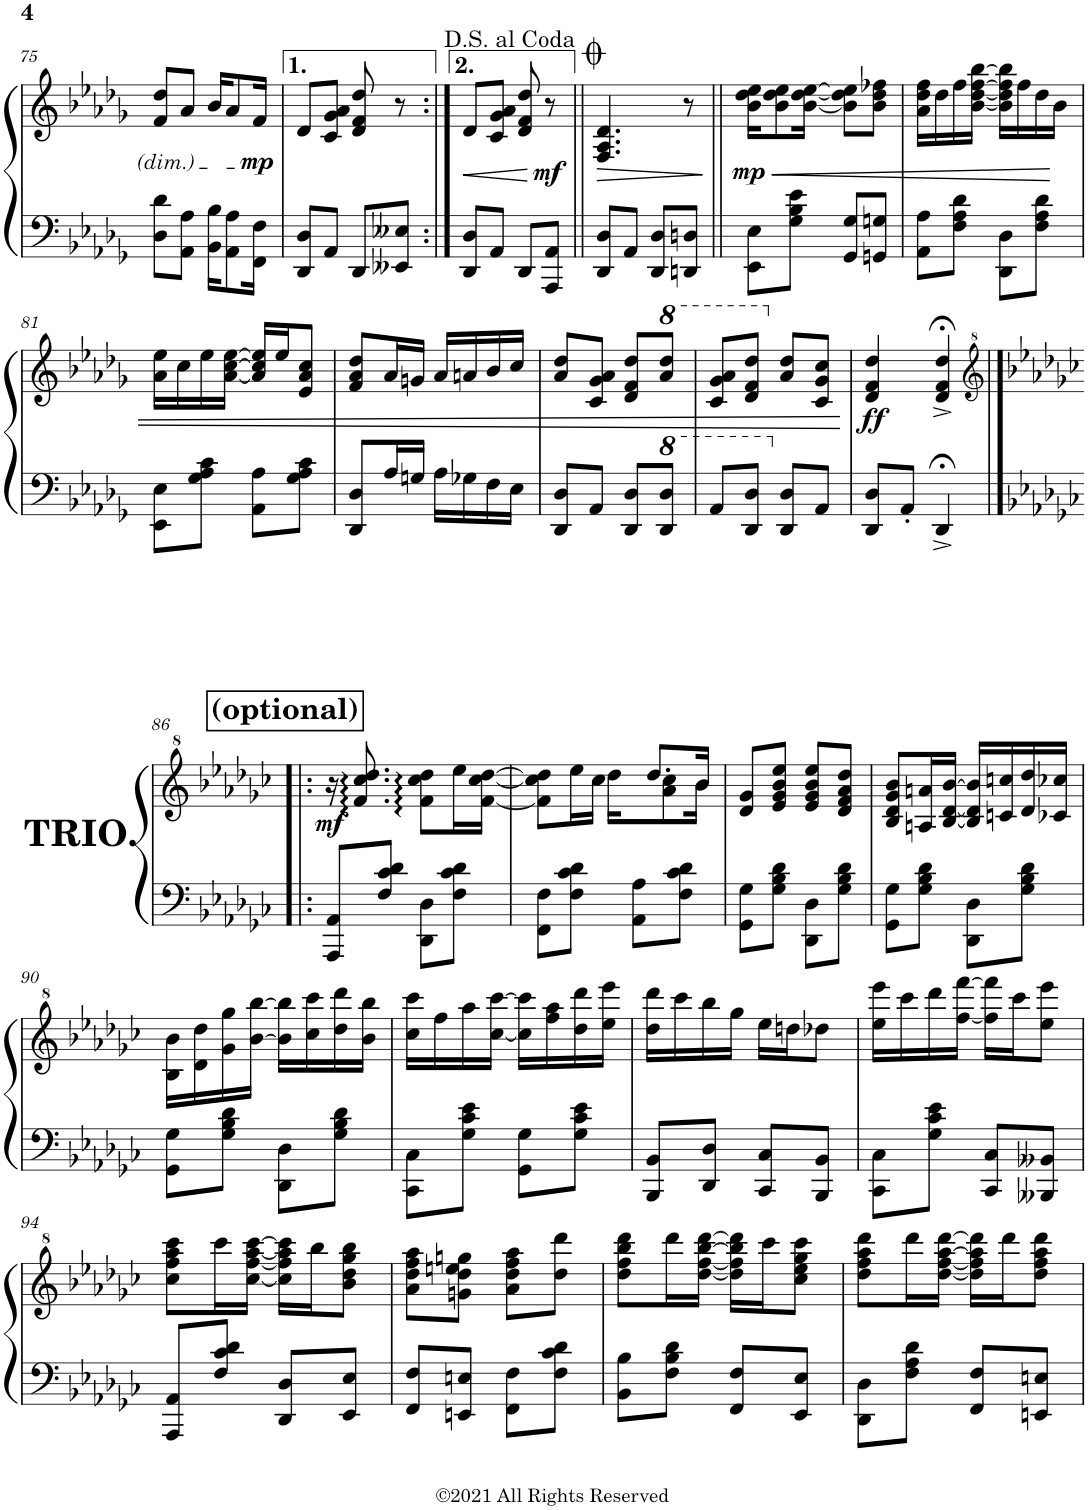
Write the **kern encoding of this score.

**kern	**kern	**dynam
*part1	*part1	*part1
*staff2	*staff1	*staff1/2
*I"Honky Tonk Piano	*	*
*I'Hnk. Pno.	*	*
!!LO:PB:g=z
*clefF4	*clefG2	*
*k[b-e-a-d-g-]	*k[b-e-a-d-g-]	*
*M2/4	*M2/4	*
=75	=75	=75
8D-\ 8d-\L	8f/ 8dd-/L	.
8AA-\ 8A-\J	8a-/J	.
16BB-\ 16B-\KL	16b-/KL	.
8AA-\ 8A-\	8a-/	.
!	!	!LO:DY:b
16FF\ 16F\Jk	16f/Jk	mp
=76	=76	=76
8DD-/ 8D-/L	8d-/L	.
8AA-/J	8c/ 8g-/ 8a-/J	.
8DD-/L	8d-/ 8f/ 8dd-/	.
8EE--X/ 8E--X/J	8r	.
=77:|!	=77:|!	=77:|!
!	!	!LO:HP:b
8DD-/ 8D-/L	8d-/L	<
8AA-/J	8c/ 8g-/ 8a-/J	.
8DD-/L	8d-/ 8f/ 8dd-/	.
!	!	!LO:DY:n=1:b
8AAA-/ 8AA-/J	8r	[ mf
=78||	=78||	=78||
!	!	!LO:HP:b
8DD-/ 8D-/L	4.F/ 4.A-/ 4.d-/	>
8AA-/J	.	.
8DD-/ 8D-/L	.	.
8DDn/ 8Dn/J	8r	.
.	.	]
=79||	=79||	=79||
!	!	!LO:HP:b
!	!	!LO:DY:n=1:b
8EE-\ 8E-\L	16b-\ 16dd-\ 16ee-\KL	< mp
.	8b-\ 8dd-\ 8ee-\	.
8G-\ 8B-\ 8e-\J	.	.
.	[16b-\ [16dd-\ [16ee-\Jk	.
8GG-/ 8G-/L	8b-\] 8dd-\] 8ee-\]L	.
8GGn/ 8Gn/J	8b-\ 8dd-\ 8ff-X\J	.
=80	=80	=80
8AA-\ 8A-\L	16a-\ 16dd-\ 16ff\LL	.
.	16dd-\	.
8F\ 8A-\ 8d-\J	16ff\	.
.	[16b-\ [<16dd-\ [16ff\ [16bb-\JJ	.
8DD-\ 8D-\L	16b-\] 16dd-\] 16ff\] 16bb-\]LL	.
.	16ff\	.
8F\ 8A-\ 8d-\J	16dd-\	.
.	16b-\JJ	.
!!LO:LB:g=z
=81	=81	=81
8EE-\ 8E-\L	16a-\ 16ee-\LL	.
.	16cc\	.
8G-\ 8A-\ 8c\J	16ee-\	.
.	[16a-\ [16cc\ [16ee-\JJ	.
8AA-\ 8A-\L	16a-/] 16cc/] 16ee-/]LL	.
.	16ee-/J	.
8G-\ 8A-\ 8c\J	8e-/ 8a-/ 8cc/J	.
=82	=82	=82
8DD-/ 8D-/L	8f/ 8a-/ 8dd-/L	.
16A-/L	16a-/L	.
16Gn/JJ	16gn/JJ	.
16A-\LL	16a-/LL	.
16G-X\	16an/	.
16F\	16b-/	.
16E-\JJ	16cc/JJ	.
=83	=83	=83
8DD-/ 8D-/L	8a-/ 8dd-/L	.
8AA-/J	8c/ 8g-/ 8a-/J	.
8DD-/ 8D-/L	8d-/ 8f/ 8dd-/L	.
*8va	*	*
*	*8va	*
8D-/ 8d-/J	8aa-/ 8ddd-/J	.
=84	=84	=84
8A-/L	8cc/ 8gg-/ 8aa-/L	.
8D-/ 8d-/J	8dd-/ 8ff/ 8ddd-/J	.
*X8va	*	*
*	*X8va	*
8DD-/ 8D-/L	8a-/ 8dd-/L	.
8AA-/J	8c/ 8g-/ 8cc/J	.
.	.	[
=85	=85	=85
!	!	!LO:DY:b
8DD-/ 8D-/L	4d-/ 4f/ 4dd-/	ff
8AA-'/J	.	.
4DD-;<^/	4d-/;<^ 4f/;<^ 4dd-/;<^	.
!!LO:LB:g=z
!!LO:REH:place=s1:a:B:cj:fs=14:t=(optional)
=86|!:	=86|!:	=86|!:
*	*clefG^2	*
*k[b-e-a-d-g-c-]	*k[b-e-a-d-g-c-]	*
!	!	!LO:DY:b
8AAA-/ 8AA-/L	16r	mf
!	!LO:TX:b:B:t=TRIO.	!
.	8.ff/ 8.ccc-/ 8.ddd-/	.
8F/ 8c-/ 8d-/J	.	.
8DD-\ 8D-\L	8ff\ 8ccc-\ 8ddd-\L	.
8F\ 8c-\ 8d-\J	16eee-\L	.
.	[16ff\ [16ccc-\ [16ddd-\JJ	.
=87	=87	=87
*	*^	*
8FF\ 8F\L	8ff\] 8ccc-\] 8ddd-\]L	4ryy	.
8F\ 8c-\ 8d-\J	16eee-\L	.	.
.	16ccc-\JJ	.	.
8AA-\ 8A-\L	8.ddd-/L	16ddd-\KL	.
.	.	8aa-\ 8ccc-\	.
8F\ 8c-\ 8d-\J	.	.	.
.	16bb-/Jk	16bb-\Jk	.
*	*v	*v	*
=88	=88	=88
8GG-\ 8G-\L	8dd-/ 8gg-/L	.
8G-\ 8B-\ 8d-\J	8ee-/ 8gg-/ 8bb-/ 8eee-/J	.
8DD-\ 8D-\L	8ee-/ 8gg-/ 8bb-/ 8eee-/L	.
8G-\ 8B-\ 8d-\J	8dd-/ 8ff/ 8aa-/ 8ddd-/J	.
=89	=89	=89
8GG-\ 8G-\L	8b-/ 8dd-/ 8gg-/ 8bb-/L	.
8G-\ 8B-\ 8d-\J	16an/ 16aan/L	.
.	[16b-/ [16dd-/ [16bb-/JJ	.
8DD-\ 8D-\L	16b-/] 16dd-/] 16bb-/]LL	.
.	16ccn/ 16cccn/	.
8G-\ 8B-\ 8d-\J	16dd-/ 16ddd-/	.
.	16cc-X/ 16ccc-X/JJ	.
!!LO:LB:g=z
=90	=90	=90
8GG-\ 8G-\L	16b-\ 16bb-\LL	.
.	16dd-\ 16ddd-\	.
8G-\ 8B-\ 8d-\J	16gg-\ 16ggg-\	.
.	[>16bb-\ [16bbb-\JJ	.
8DD-\ 8D-\L	16bb-\] 16bbb-\]LL	.
.	16ccc-\ 16cccc-\	.
8G-\ 8B-\ 8d-\J	16ddd-\ 16dddd-\	.
.	16bb-\ 16bbb-\JJ	.
=91	=91	=91
8CC-\ 8C-\L	16ccc-\ 16cccc-\LL	.
.	16fff\	.
8G-\ 8c-\ 8e-\J	16aaa-\	.
.	[<16ccc-\ [>16cccc-\JJ	.
8GG-\ 8G-\L	16ccc-\] 16cccc-\]LL	.
.	16fff\ 16aaa-\	.
8G-\ 8c-\ 8e-\J	16ddd-\ 16dddd-\	.
.	16eee-\ 16eeee-\JJ	.
=92	=92	=92
8BBB-/ 8BB-/L	16ddd-\ 16dddd-\LL	.
.	16cccc-\	.
8DD-/ 8D-/J	16bbb-\	.
.	16ggg-\JJ	.
8CC-/ 8C-/L	16eee-\LL	.
.	16dddn\J	.
8BBB-/ 8BB-/J	8ddd-X\J	.
=93	=93	=93
8CC-\ 8C-\L	16eee-\ 16eeee-\LL	.
.	16cccc-\	.
8G-\ 8c-\ 8e-\J	16dddd-\	.
.	[<16fff\ [>16ffff\JJ	.
8CC-/ 8C-/L	16fff\] 16ffff\]LL	.
.	16cccc-\J	.
8BBB--X/ 8BB--X/J	8eee-\ 8eeee-\J	.
!!LO:LB:g=z
=94	=94	=94
8AAA-/ 8AA-/L	8ccc-\ 8fff\ 8aaa-\ 8cccc-\L	.
8F/ 8c-/ 8d-/J	16cccc-\L	.
.	[16ccc-\ [<16fff\ [<16aaa-\ [16cccc-\JJ	.
8DD-/ 8D-/L	16ccc-\] 16fff\] 16aaa-\] 16cccc-\]LL	.
.	16bbb-\J	.
8EE-/ 8E-/J	8bb-\ 8ddd-\ 8ggg-\ 8bbb-\J	.
=95	=95	=95
8FF/ 8F/L	8aa-\ 8ddd-\ 8fff\ 8aaa-\L	.
8EEn/ 8En/J	8ggn\ 8ddd-\ 8eeen\ 8gggn\J	.
8FF\ 8F\L	8aa-\ 8ddd-\ 8fff\ 8aaa-\L	.
8F\ 8c-\ 8d-\J	8ddd-\ 8dddd-\J	.
=96	=96	=96
8BB-\ 8B-\L	8ddd-\ 8fff\ 8bbb-\ 8dddd-\L	.
8F\ 8B-\ 8d-\J	16dddd-\L	.
.	[16ddd-\ [16fff\ [16bbb-\ [16dddd-\JJ	.
8FF/ 8F/L	16ddd-\] 16fff\] 16bbb-\] 16dddd-\]LL	.
.	16cccc-\J	.
8EE-/ 8E-/J	8ccc-\ 8eee-\ 8ggg-\ 8cccc-\J	.
=97	=97	=97
8DD-\ 8D-\L	8ddd-\ 8fff\ 8aaa-\ 8dddd-\L	.
8F\ 8A-\ 8d-\J	16dddd-\L	.
.	[16ddd-\ [16fff\ [16aaa-\ [16dddd-\JJ	.
8FF/ 8F/L	16ddd-\] 16fff\] 16aaa-\] 16dddd-\]LL	.
.	16dddd-\J	.
8EEn/ 8En/J	8ddd-\ 8fff\ 8aaa-\ 8dddd-\J	.
=	=	=
*-	*-	*-
